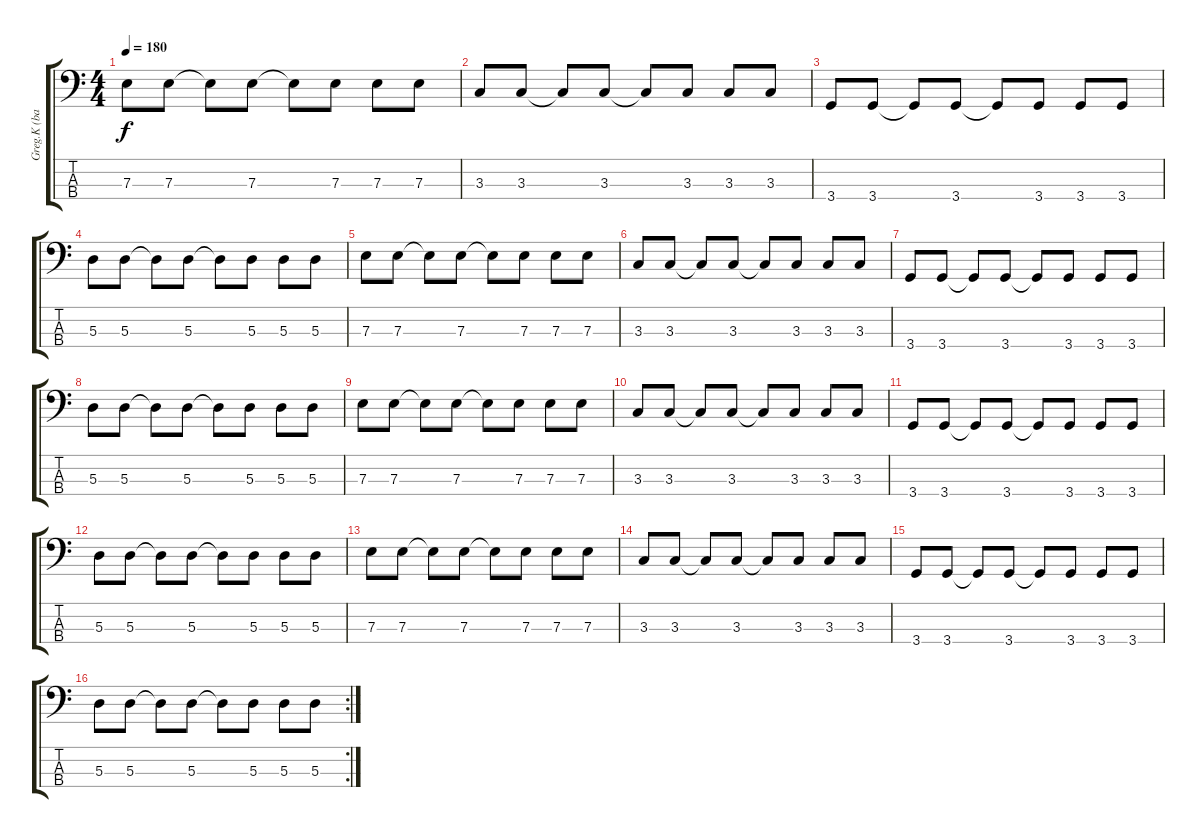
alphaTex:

\track ("Greg.K (bass)" "Greg.K (ba") {instrument electricbassfinger}
\staff {score tabs}
\tuning (G2 D2 A1 E1) {hide}
\ts (4 4)
\tempo 180
\clef f4
\ks c
7.3.8{dy f} 7.3.8 7.3{t}.8 7.3.8 7.3{t}.8 7.3.8 7.3.8 7.3.8 |
3.3.8 3.3.8 3.3{t}.8 3.3.8 3.3{t}.8 3.3.8 3.3.8 3.3.8 |
3.4.8 3.4.8 3.4{t}.8 3.4.8 3.4{t}.8 3.4.8 3.4.8 3.4.8 |
5.3.8 5.3.8 5.3{t}.8 5.3.8 5.3{t}.8 5.3.8 5.3.8 5.3.8 |
7.3.8 7.3.8 7.3{t}.8 7.3.8 7.3{t}.8 7.3.8 7.3.8 7.3.8 |
3.3.8 3.3.8 3.3{t}.8 3.3.8 3.3{t}.8 3.3.8 3.3.8 3.3.8 |
3.4.8 3.4.8 3.4{t}.8 3.4.8 3.4{t}.8 3.4.8 3.4.8 3.4.8 |
5.3.8 5.3.8 5.3{t}.8 5.3.8 5.3{t}.8 5.3.8 5.3.8 5.3.8 |
7.3.8 7.3.8 7.3{t}.8 7.3.8 7.3{t}.8 7.3.8 7.3.8 7.3.8 |
3.3.8 3.3.8 3.3{t}.8 3.3.8 3.3{t}.8 3.3.8 3.3.8 3.3.8 |
3.4.8 3.4.8 3.4{t}.8 3.4.8 3.4{t}.8 3.4.8 3.4.8 3.4.8 |
5.3.8 5.3.8 5.3{t}.8 5.3.8 5.3{t}.8 5.3.8 5.3.8 5.3.8 |
7.3.8 7.3.8 7.3{t}.8 7.3.8 7.3{t}.8 7.3.8 7.3.8 7.3.8 |
3.3.8 3.3.8 3.3{t}.8 3.3.8 3.3{t}.8 3.3.8 3.3.8 3.3.8 |
3.4.8 3.4.8 3.4{t}.8 3.4.8 3.4{t}.8 3.4.8 3.4.8 3.4.8 |
\rc 2
5.3.8 5.3.8 5.3{t}.8 5.3.8 5.3{t}.8 5.3.8 5.3.8 5.3.8
